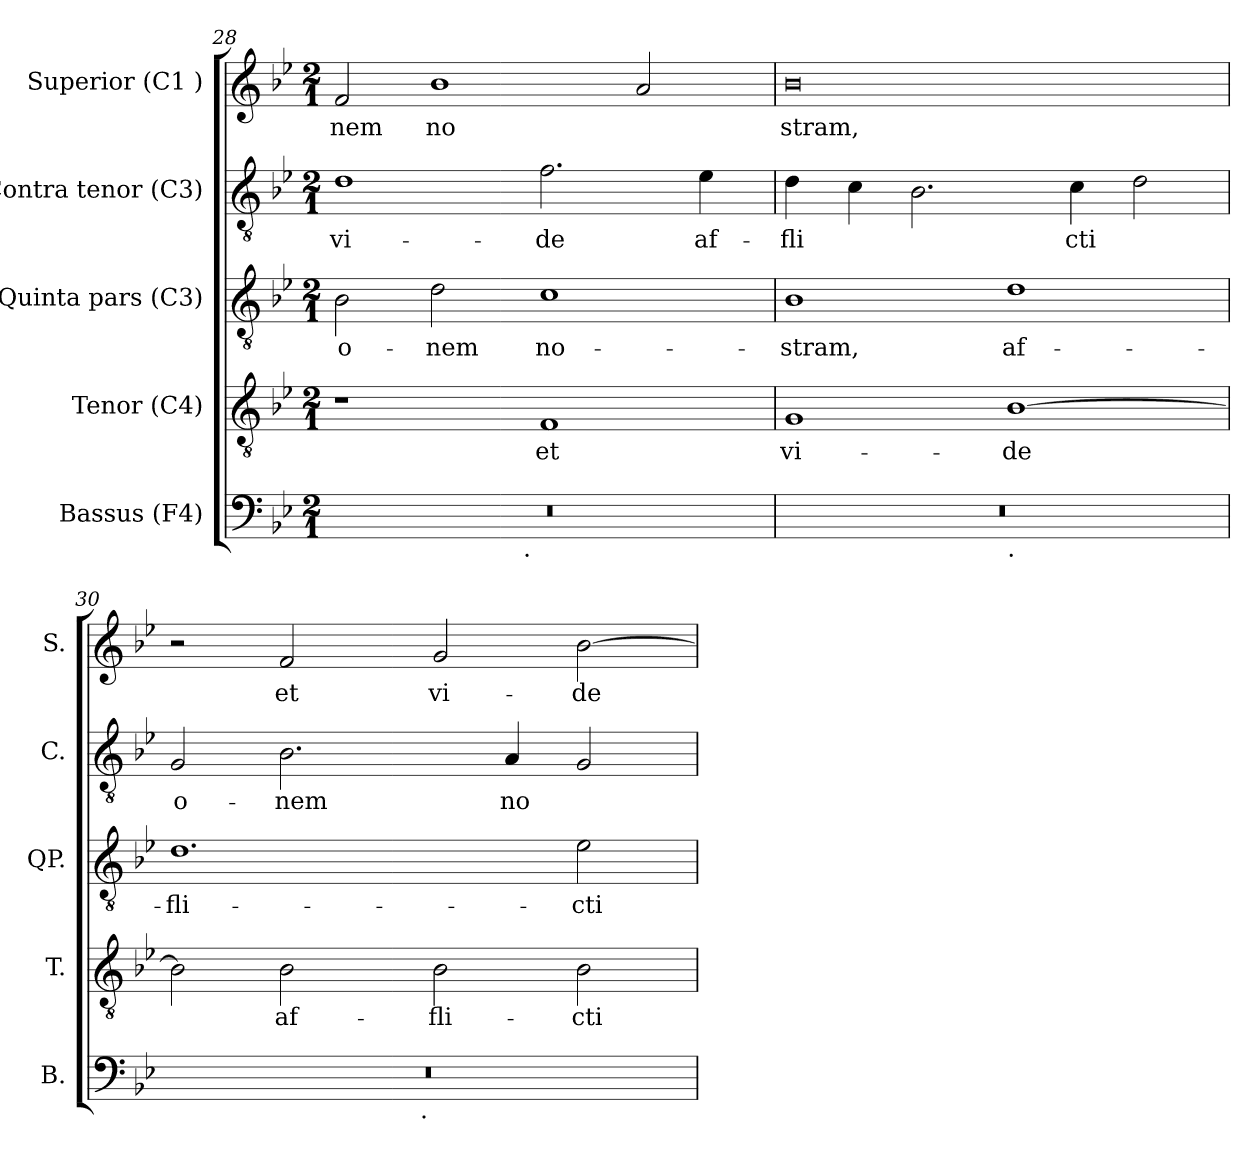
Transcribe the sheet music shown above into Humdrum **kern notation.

**kern	**kern	**text	**kern	**text	**kern	**text	**kern	**text
*part5	*part4	*part4	*part3	*part3	*part2	*part2	*part1	*part1
*staff5	*staff4	*staff4	*staff3	*staff3	*staff2	*staff2	*staff1	*staff1
*I"Bassus (F4)	*I"Tenor (C4)	*	*I"Quinta pars (C3)	*	*I"Contra tenor (C3)	*	*I"Superior (C1 )	*
*I'B.	*I'T.	*	*I'QP.	*	*I'C.	*	*I'S.	*
*clefF4	*clefGv2	*	*clefGv2	*	*clefGv2	*	*clefG2	*
*k[b-e-]	*k[b-e-]	*	*k[b-e-]	*	*k[b-e-]	*	*k[b-e-]	*
*B-:	*B-:	*	*B-:	*	*B-:	*	*B-:	*
*M2/1	*M2/1	*	*M2/1	*	*M2/1	*	*M2/1	*
=28	=28	=28	=28	=28	=28	=28	=28	=28
!	!	!	!	!LO:LY:b:rj	!	!LO:LY:b:rj	!	!LO:LY:b:rj
*^	*	*	*	*	*	*	*	*
0r	2ryy	1r	.	2B-\	-o-	1d	vi-	2f/	-nem
!	!	!	!	!	!LO:LY:b:rj	!	!	!	!LO:LY:b:rj
.	4...ryy	.	.	2d\	-nem	.	.	1b-	no-
!	!LO:TX:b:t=.	!	!	!	!	!	!	!	!
.	1ryy	.	.	.	.	.	.	.	.
!	!	!	!LO:LY:b:rj	!	!LO:LY:b:rj	!	!LO:LY:b:rj	!	!
.	.	1F	et	1c	no-	2.f\	-de	.	.
!	!	!	!	!	!	!	!	!	!LO:LY:b:rj
.	.	.	.	.	.	.	.	2a/	--
!	!	!	!	!	!	!	!LO:LY:b:rj	!	!
.	.	.	.	.	.	4e-\	af-	.	.
.	32ryy	.	.	.	.	.	.	.	.
!!LO:PB:g=z
=29	=29	=29	=29	=29	=29	=29	=29	=29	=29
!	!	!	!LO:LY:b:rj	!	!LO:LY:b:rj	!	!LO:LY:b:rj	!	!LO:LY:b:rj
0r	1ryy	1G	vi-	1B-	-stram,	4d\	-fli-	0b-	-stram,
!	!	!	!	!	!	!	!LO:LY:b:rj	!	!
.	.	.	.	.	.	4c\	--	.	.
!	!	!	!	!	!	!	!LO:LY:b:rj	!	!
.	.	.	.	.	.	2.B-\	--	.	.
!	!LO:TX:b:t=.	!	!	!	!	!	!	!	!
!	!	!	!LO:LY:b:rj	!	!LO:LY:b:rj	!	!	!	!
.	1ryy	[>1B-	-de	1d	af-	.	.	.	.
!	!	!	!	!	!	!	!LO:LY:b:rj	!	!
.	.	.	.	.	.	4c\	-cti-	.	.
!	!	!	!	!	!	!	!LO:LY:b:rj	!	!
.	.	.	.	.	.	2d\	--	.	.
=30	=30	=30	=30	=30	=30	=30	=30	=30	=30
!	!	!	!LO:LY:b:rj	!	!LO:LY:b:rj	!	!LO:LY:b:rj	!	!
0r	2ryy	2B-\]	.	1.d	-fli-	2G/	-o-	2r	.
!	!	!	!LO:LY:b:rj	!	!	!	!LO:LY:b:rj	!	!LO:LY:b:rj
.	4ryy	2B-\	af-	.	.	2.B-\	-nem	2f/	et
.	8...ryy	.	.	.	.	.	.	.	.
!	!LO:TX:b:t=.	!	!	!	!	!	!	!	!
.	1ryy	.	.	.	.	.	.	.	.
!	!	!	!LO:LY:b:rj	!	!	!	!	!	!LO:LY:b:rj
.	.	2B-\	-fli-	.	.	.	.	2g/	vi-
!	!	!	!	!	!	!	!LO:LY:b:rj	!	!
.	.	.	.	.	.	4A/	no-	.	.
!	!	!	!LO:LY:b:rj	!	!LO:LY:b:rj	!	!LO:LY:b:rj	!	!LO:LY:b:rj
.	.	2B-\	-cti-	2e-\	-cti-	2G/	--	[>2b-\	-de
.	64ryy	.	.	.	.	.	.	.	.
*v	*v	*	*	*	*	*	*	*	*
=	=	=	=	=	=	=	=	=
*-	*-	*-	*-	*-	*-	*-	*-	*-
